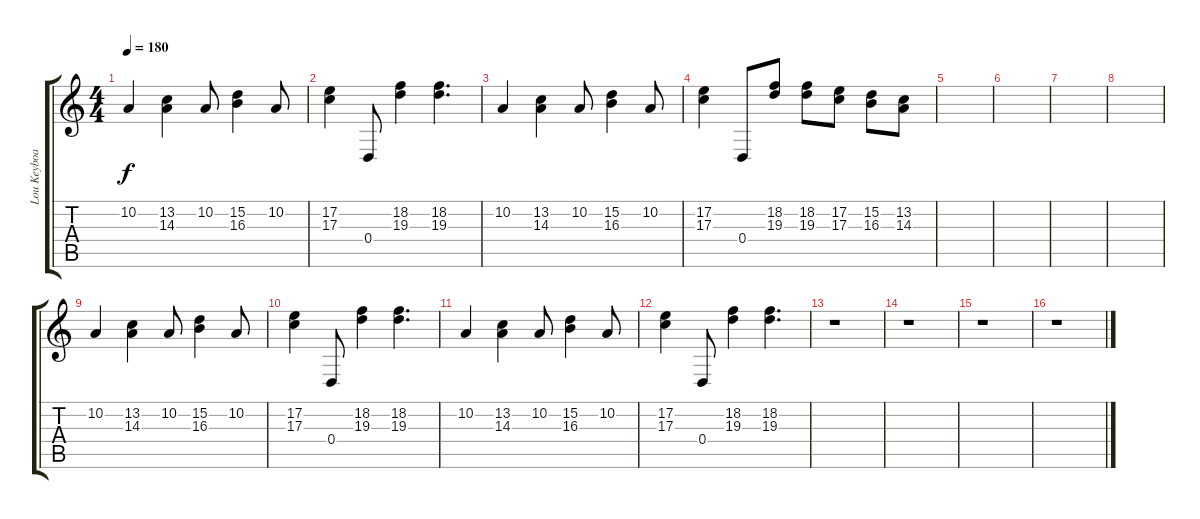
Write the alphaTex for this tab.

\track ("Lou Keyboard" "Lou Keyboa") {instrument rockorgan bank 1}
\staff {score tabs}
\tuning (E4 B3 G3 D3 A2 E2) {hide}
\ts (4 4)
\tempo 180
\clef g2
\ks c
10.2.4{dy f volume 8 instrument rockorgan} (13.2 14.3).4 10.2.8 (15.2 16.3).4 10.2.8 |
(17.2 17.3).4 0.4.8 (18.2 19.3).4 (18.2 19.3).4{d} |
10.2.4{volume 8 instrument rockorgan} (13.2 14.3).4 10.2.8 (15.2 16.3).4 10.2.8 |
(17.2 17.3).4 0.4.8 (18.2 19.3).8 (18.2 19.3).8 (17.2 17.3).8 (15.2 16.3).8 (13.2 14.3).8 |
|
|
|
|
10.2.4{volume 8 instrument rockorgan} (13.2 14.3).4 10.2.8 (15.2 16.3).4 10.2.8 |
(17.2 17.3).4 0.4.8 (18.2 19.3).4 (18.2 19.3).4{d} |
10.2.4{volume 8 instrument rockorgan} (13.2 14.3).4 10.2.8 (15.2 16.3).4 10.2.8 |
(17.2 17.3).4 0.4.8 (18.2 19.3).4 (18.2 19.3).4{d} |
r.1 |
r.1 |
r.1 |
r.1
